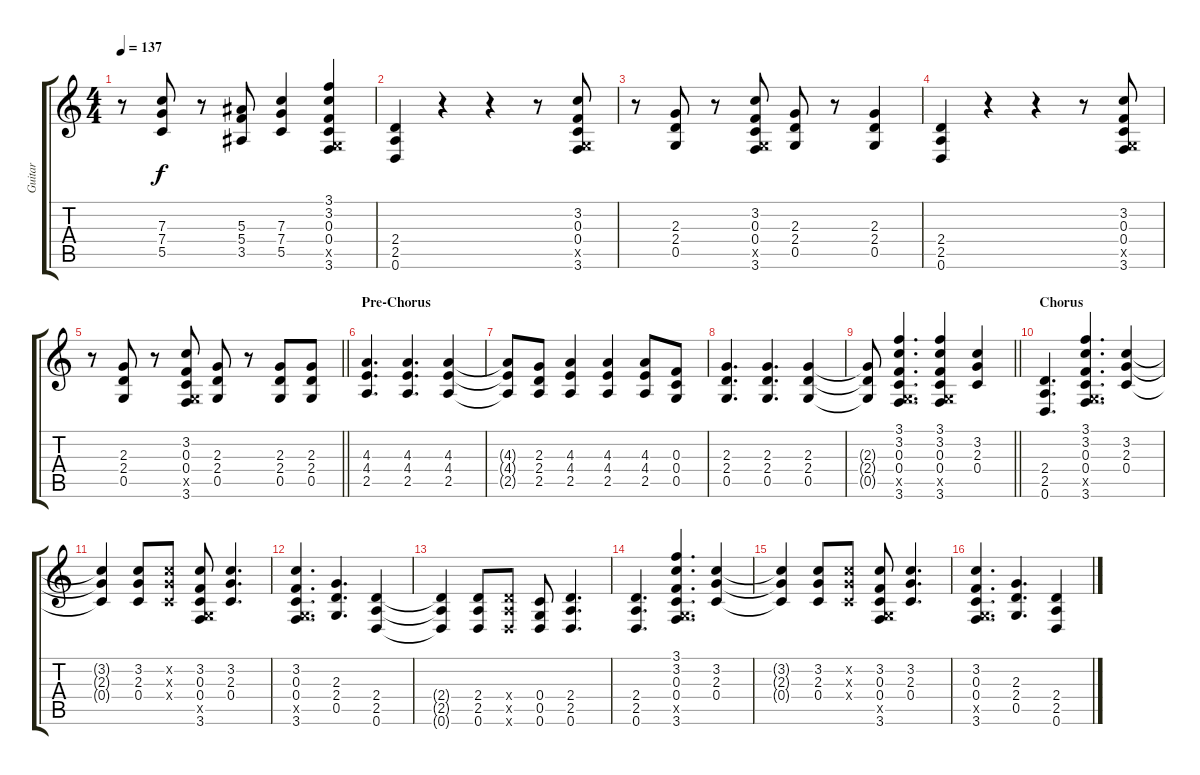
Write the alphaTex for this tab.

\track ("Guitar" "Guitar") {instrument distortionguitar}
\staff {score tabs}
\tuning (D4 A3 F3 C3 G2 D2) {hide}
\ts (4 4)
\tempo 137
\clef g2
\ks c
r.8{dy f} (7.3 7.4 5.5).8 r.8 (5.3 5.4 3.5).8 (7.3 7.4 5.5).4 (3.1 3.2 0.3 0.4 0.5{x} 3.6).4 |
(2.4 2.5 0.6).4 r.4 r.4 r.8 (3.2 0.3 0.4 0.5{x} 3.6).8 |
r.8 (2.3 2.4 0.5).8 r.8 (3.2 0.3 0.4 0.5{x} 3.6).8 (2.3 2.4 0.5).8 r.8 (2.3 2.4 0.5).4 |
(2.4 2.5 0.6).4 r.4 r.4 r.8 (3.2 0.3 0.4 0.5{x} 3.6).8 |
\barLineRight lightlight
r.8 (2.3 2.4 0.5).8 r.8 (3.2 0.3 0.4 0.5{x} 3.6).8 (2.3 2.4 0.5).8 r.8 (2.3 2.4 0.5).8 (2.3 2.4 0.5).8 |
\section ("" "Pre-Chorus")
(4.3 4.4 2.5).4{d} (4.3 4.4 2.5).4{d} (4.3 4.4 2.5).4 |
(4.3{t} 4.4{t} 2.5{t}).8 (2.3 2.4 2.5).8 (4.3 4.4 2.5).4 (4.3 4.4 2.5).4 (4.3 4.4 2.5).8 (0.3 0.4 0.5).8 |
(2.3 2.4 0.5).4{d} (2.3 2.4 0.5).4{d} (2.3 2.4 0.5).4 |
\barLineRight lightlight
(2.3{t} 2.4{t} 0.5{t}).8 (3.1 3.2 0.3 0.4 0.5{x} 3.6).4{d} (3.1 3.2 0.3 0.4 0.5{x} 3.6).4 (3.2 2.3 0.4).4 |
\section ("" "Chorus")
(2.4 2.5 0.6).4{d} (3.1 3.2 0.3 0.4 0.5{x} 3.6).4{d} (3.2 2.3 0.4).4 |
(3.2{t} 2.3{t} 0.4{t}).4 (3.2 2.3 0.4).8 (3.2{x} 2.3{x} 0.4{x}).8 (3.2 0.3 0.4 0.5{x} 3.6).8 (3.2 2.3 0.4).4{d} |
(3.2 0.3 0.4 0.5{x} 3.6).4{d} (2.3 2.4 0.5).4{d} (2.4 2.5 0.6).4 |
(2.4{t} 2.5{t} 0.6{t}).4 (2.4 2.5 0.6).8 (2.4{x} 2.5{x} 0.6{x}).8 (0.4 0.5 0.6).8 (2.4 2.5 0.6).4{d} |
(2.4 2.5 0.6).4{d} (3.1 3.2 0.3 0.4 0.5{x} 3.6).4{d} (3.2 2.3 0.4).4 |
(3.2{t} 2.3{t} 0.4{t}).4 (3.2 2.3 0.4).8 (3.2{x} 2.3{x} 0.4{x}).8 (3.2 0.3 0.4 0.5{x} 3.6).8 (3.2 2.3 0.4).4{d} |
(3.2 0.3 0.4 0.5{x} 3.6).4{d} (2.3 2.4 0.5).4{d} (2.4 2.5 0.6).4
